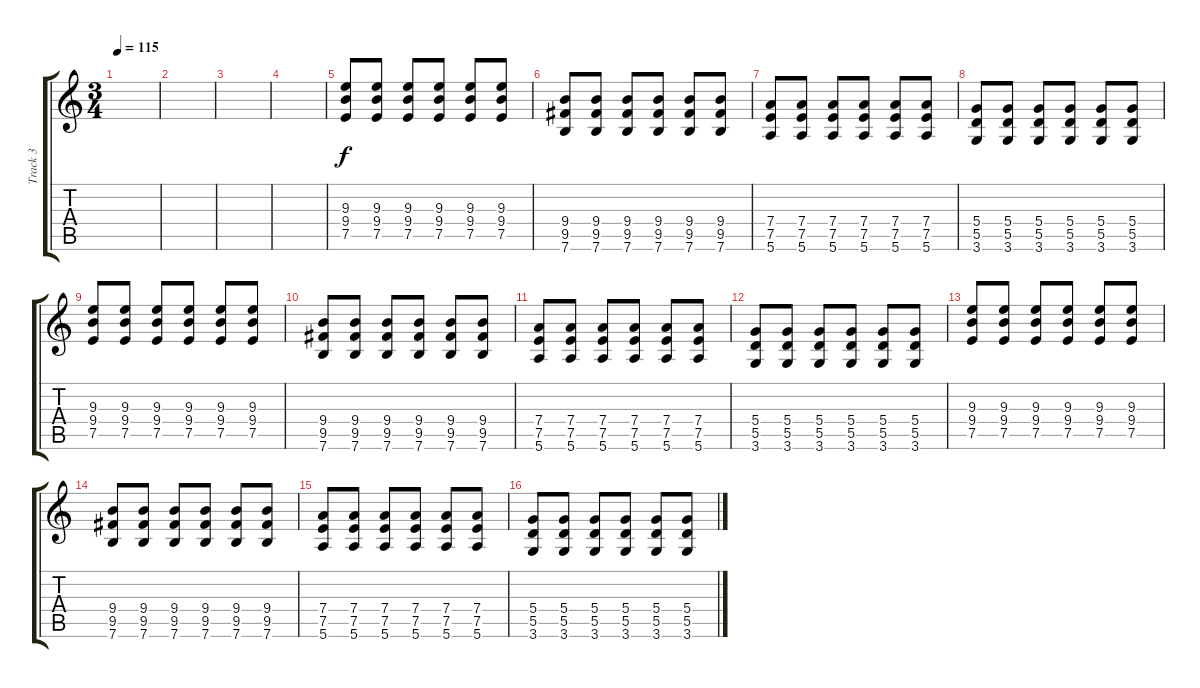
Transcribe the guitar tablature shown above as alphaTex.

\track ("Track 3" "Track 3") {instrument distortionguitar}
\staff {score tabs}
\tuning (E4 B3 G3 D3 A2 E2) {hide}
\ts (3 4)
\tempo 115
\clef g2
\ks c
|
|
|
|
(9.3 9.4 7.5).8 (9.3 9.4 7.5).8 (9.3 9.4 7.5).8 (9.3 9.4 7.5).8 (9.3 9.4 7.5).8 (9.3 9.4 7.5).8 |
(9.4 9.5 7.6).8 (9.4 9.5 7.6).8 (9.4 9.5 7.6).8 (9.4 9.5 7.6).8 (9.4 9.5 7.6).8 (9.4 9.5 7.6).8 |
(7.4 7.5 5.6).8 (7.4 7.5 5.6).8 (7.4 7.5 5.6).8 (7.4 7.5 5.6).8 (7.4 7.5 5.6).8 (7.4 7.5 5.6).8 |
(5.4 5.5 3.6).8 (5.4 5.5 3.6).8 (5.4 5.5 3.6).8 (5.4 5.5 3.6).8 (5.4 5.5 3.6).8 (5.4 5.5 3.6).8 |
(9.3 9.4 7.5).8 (9.3 9.4 7.5).8 (9.3 9.4 7.5).8 (9.3 9.4 7.5).8 (9.3 9.4 7.5).8 (9.3 9.4 7.5).8 |
(9.4 9.5 7.6).8 (9.4 9.5 7.6).8 (9.4 9.5 7.6).8 (9.4 9.5 7.6).8 (9.4 9.5 7.6).8 (9.4 9.5 7.6).8 |
(7.4 7.5 5.6).8 (7.4 7.5 5.6).8 (7.4 7.5 5.6).8 (7.4 7.5 5.6).8 (7.4 7.5 5.6).8 (7.4 7.5 5.6).8 |
(5.4 5.5 3.6).8 (5.4 5.5 3.6).8 (5.4 5.5 3.6).8 (5.4 5.5 3.6).8 (5.4 5.5 3.6).8 (5.4 5.5 3.6).8 |
(9.3 9.4 7.5).8 (9.3 9.4 7.5).8 (9.3 9.4 7.5).8 (9.3 9.4 7.5).8 (9.3 9.4 7.5).8 (9.3 9.4 7.5).8 |
(9.4 9.5 7.6).8 (9.4 9.5 7.6).8 (9.4 9.5 7.6).8 (9.4 9.5 7.6).8 (9.4 9.5 7.6).8 (9.4 9.5 7.6).8 |
(7.4 7.5 5.6).8 (7.4 7.5 5.6).8 (7.4 7.5 5.6).8 (7.4 7.5 5.6).8 (7.4 7.5 5.6).8 (7.4 7.5 5.6).8 |
(5.4 5.5 3.6).8 (5.4 5.5 3.6).8 (5.4 5.5 3.6).8 (5.4 5.5 3.6).8 (5.4 5.5 3.6).8 (5.4 5.5 3.6).8
